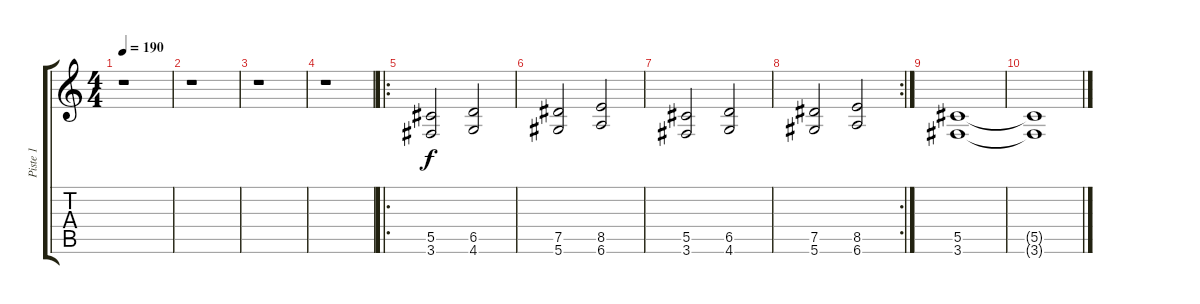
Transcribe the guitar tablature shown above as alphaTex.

\track ("Piste 1" "Piste 1") {instrument overdrivenguitar}
\staff {score tabs}
\tuning (Eb4 Bb3 Gb3 Db3 Ab2 Eb2) {hide}
\ts (4 4)
\tempo 190
\clef g2
\ks c
r.1{dy f} |
r.1 |
r.1 |
r.1 |
\ro
(5.5 3.6).2 (6.5 4.6).2 |
(7.5 5.6).2 (8.5 6.6).2 |
(5.5 3.6).2 (6.5 4.6).2 |
\rc 2
(7.5 5.6).2 (8.5 6.6).2 |
(5.5 3.6).1 |
(5.5{t} 3.6{t}).1
